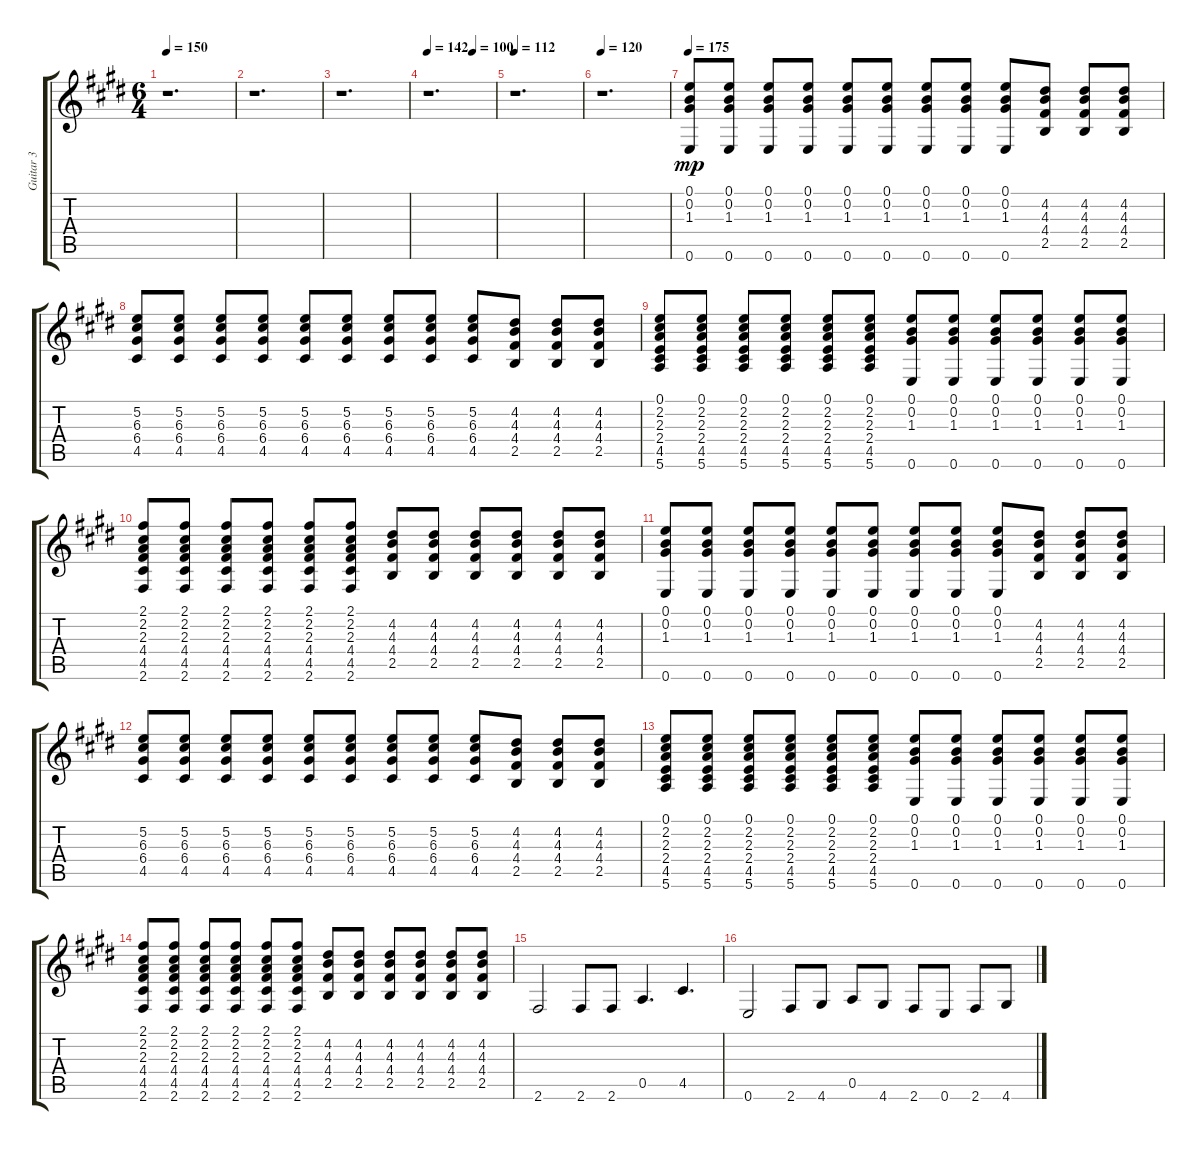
\track ("Guitar 3" "Guitar 3") {instrument acousticguitarnylon}
\staff {score tabs}
\tuning (E4 B3 G3 D3 A2 E2) {hide}
\ts (6 4)
\tempo 150
\clef g2
\ks e
r.1{d dy mp} |
r.1{d} |
r.1{d} |
\tempo 142
\tempo (100 0.6666666666666666)
r.1{d} |
\tempo 112
r.1{d} |
\tempo 120
r.1{d} |
\tempo 175
(0.1 0.2 1.3 0.6).8 (0.1 0.2 1.3 0.6).8 (0.1 0.2 1.3 0.6).8 (0.1 0.2 1.3 0.6).8 (0.1 0.2 1.3 0.6).8 (0.1 0.2 1.3 0.6).8 (0.1 0.2 1.3 0.6).8 (0.1 0.2 1.3 0.6).8 (0.1 0.2 1.3 0.6).8 (4.2 4.3 4.4 2.5).8 (4.2 4.3 4.4 2.5).8 (4.2 4.3 4.4 2.5).8 |
(5.2 6.3 6.4 4.5).8 (5.2 6.3 6.4 4.5).8 (5.2 6.3 6.4 4.5).8 (5.2 6.3 6.4 4.5).8 (5.2 6.3 6.4 4.5).8 (5.2 6.3 6.4 4.5).8 (5.2 6.3 6.4 4.5).8 (5.2 6.3 6.4 4.5).8 (5.2 6.3 6.4 4.5).8 (4.2 4.3 4.4 2.5).8 (4.2 4.3 4.4 2.5).8 (4.2 4.3 4.4 2.5).8 |
(0.1 2.2 2.3 2.4 4.5 5.6).8 (0.1 2.2 2.3 2.4 4.5 5.6).8 (0.1 2.2 2.3 2.4 4.5 5.6).8 (0.1 2.2 2.3 2.4 4.5 5.6).8 (0.1 2.2 2.3 2.4 4.5 5.6).8 (0.1 2.2 2.3 2.4 4.5 5.6).8 (0.1 0.2 1.3 0.6).8 (0.1 0.2 1.3 0.6).8 (0.1 0.2 1.3 0.6).8 (0.1 0.2 1.3 0.6).8 (0.1 0.2 1.3 0.6).8 (0.1 0.2 1.3 0.6).8 |
(2.1 2.2 2.3 4.4 4.5 2.6).8 (2.1 2.2 2.3 4.4 4.5 2.6).8 (2.1 2.2 2.3 4.4 4.5 2.6).8 (2.1 2.2 2.3 4.4 4.5 2.6).8 (2.1 2.2 2.3 4.4 4.5 2.6).8 (2.1 2.2 2.3 4.4 4.5 2.6).8 (4.2 4.3 4.4 2.5).8 (4.2 4.3 4.4 2.5).8 (4.2 4.3 4.4 2.5).8 (4.2 4.3 4.4 2.5).8 (4.2 4.3 4.4 2.5).8 (4.2 4.3 4.4 2.5).8 |
(0.1 0.2 1.3 0.6).8 (0.1 0.2 1.3 0.6).8 (0.1 0.2 1.3 0.6).8 (0.1 0.2 1.3 0.6).8 (0.1 0.2 1.3 0.6).8 (0.1 0.2 1.3 0.6).8 (0.1 0.2 1.3 0.6).8 (0.1 0.2 1.3 0.6).8 (0.1 0.2 1.3 0.6).8 (4.2 4.3 4.4 2.5).8 (4.2 4.3 4.4 2.5).8 (4.2 4.3 4.4 2.5).8 |
(5.2 6.3 6.4 4.5).8 (5.2 6.3 6.4 4.5).8 (5.2 6.3 6.4 4.5).8 (5.2 6.3 6.4 4.5).8 (5.2 6.3 6.4 4.5).8 (5.2 6.3 6.4 4.5).8 (5.2 6.3 6.4 4.5).8 (5.2 6.3 6.4 4.5).8 (5.2 6.3 6.4 4.5).8 (4.2 4.3 4.4 2.5).8 (4.2 4.3 4.4 2.5).8 (4.2 4.3 4.4 2.5).8 |
(0.1 2.2 2.3 2.4 4.5 5.6).8 (0.1 2.2 2.3 2.4 4.5 5.6).8 (0.1 2.2 2.3 2.4 4.5 5.6).8 (0.1 2.2 2.3 2.4 4.5 5.6).8 (0.1 2.2 2.3 2.4 4.5 5.6).8 (0.1 2.2 2.3 2.4 4.5 5.6).8 (0.1 0.2 1.3 0.6).8 (0.1 0.2 1.3 0.6).8 (0.1 0.2 1.3 0.6).8 (0.1 0.2 1.3 0.6).8 (0.1 0.2 1.3 0.6).8 (0.1 0.2 1.3 0.6).8 |
(2.1 2.2 2.3 4.4 4.5 2.6).8 (2.1 2.2 2.3 4.4 4.5 2.6).8 (2.1 2.2 2.3 4.4 4.5 2.6).8 (2.1 2.2 2.3 4.4 4.5 2.6).8 (2.1 2.2 2.3 4.4 4.5 2.6).8 (2.1 2.2 2.3 4.4 4.5 2.6).8 (4.2 4.3 4.4 2.5).8 (4.2 4.3 4.4 2.5).8 (4.2 4.3 4.4 2.5).8 (4.2 4.3 4.4 2.5).8 (4.2 4.3 4.4 2.5).8 (4.2 4.3 4.4 2.5).8 |
2.6.2 2.6.8 2.6.8 0.5.4{d} 4.5.4{d} |
0.6.2 2.6.8 4.6.8 0.5.8 4.6.8 2.6.8 0.6.8 2.6.8 4.6.8
